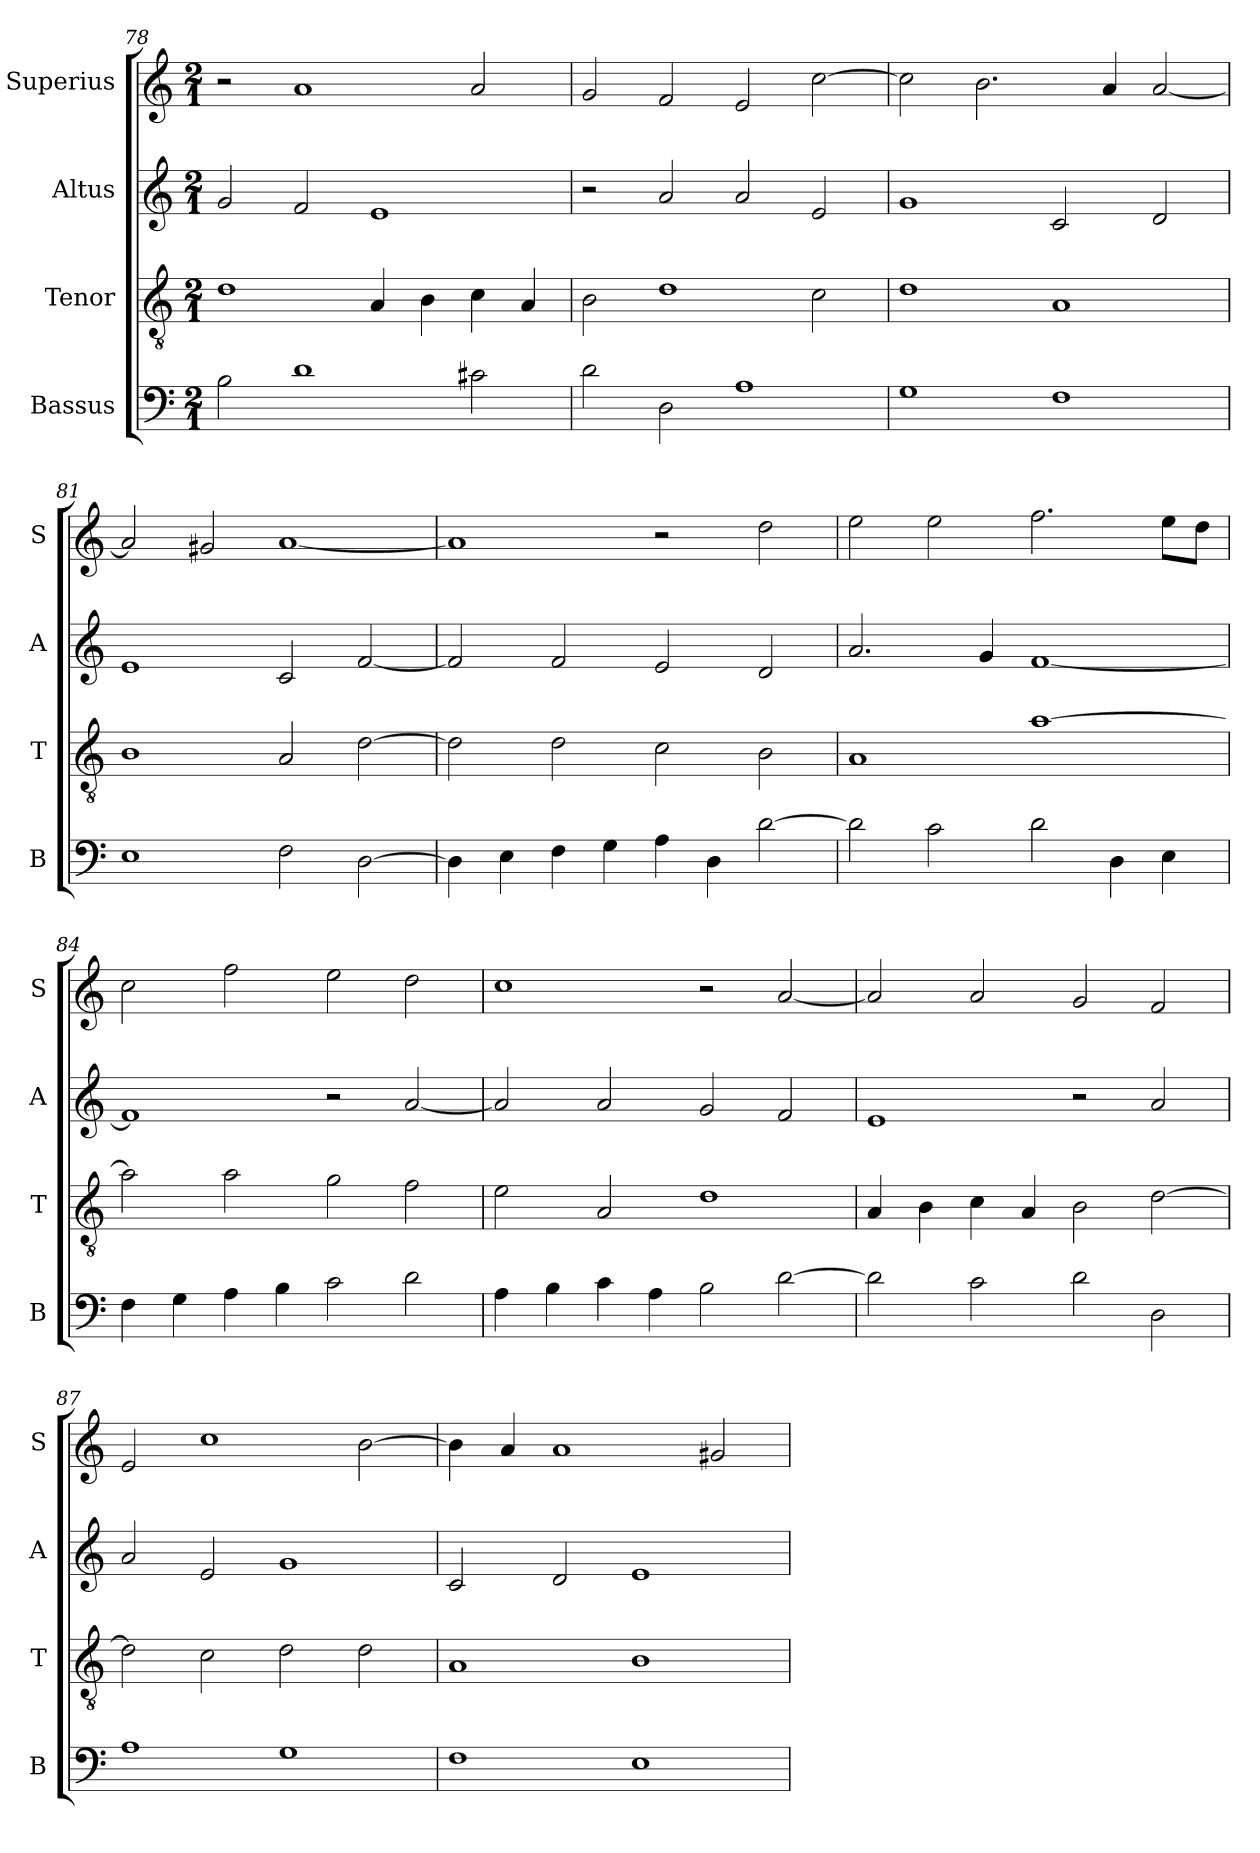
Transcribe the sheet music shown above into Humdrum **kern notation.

**kern	**kern	**kern	**kern
*part4	*part3	*part2	*part1
*staff4	*staff3	*staff2	*staff1
*I"Bassus	*I"Tenor	*I"Altus	*I"Superius
*I'B	*I'T	*I'A	*I'S
*clefF4	*clefGv2	*clefG2	*clefG2
*k[]	*k[]	*k[]	*k[]
*C:	*C:	*C:	*C:
*M2/1	*M2/1	*M2/1	*M2/1
=78	=78	=78	=78
2B	1d	2g	2r
1d	.	2f	1a
.	4A	1e	.
.	4B	.	.
2c#X	4c	.	2a
.	4A	.	.
=79	=79	=79	=79
2d	2B	2r	2g
2D	1d	2a	2f
1A	.	2a	2e
.	2c	2e	[2cc
=80	=80	=80	=80
1G	1d	1g	2cc]
.	.	.	2.b
1F	1A	2c	.
.	.	.	4a
.	.	2d	[2a
=81	=81	=81	=81
1E	1B	1e	2a]
.	.	.	2g#X
2F	2A	2c	[1a
[2D	[2d	[2f	.
=82	=82	=82	=82
4D]	2d]	2f]	1a]
4E	.	.	.
4F	2d	2f	.
4G	.	.	.
4A	2c	2e	2r
4D	.	.	.
[2d	2B	2d	2dd
=83	=83	=83	=83
2d]	1A	2.a	2ee
2c	.	.	2ee
.	.	4g	.
2d	[1a	[1f	2.ff
4D	.	.	.
4E	.	.	8eeL
.	.	.	8ddJ
=84	=84	=84	=84
4F	2a]	1f]	2cc
4G	.	.	.
4A	2a	.	2ff
4B	.	.	.
2c	2g	2r	2ee
2d	2f	[2a	2dd
=85	=85	=85	=85
4A	2e	2a]	1cc
4B	.	.	.
4c	2A	2a	.
4A	.	.	.
2B	1d	2g	2r
[2d	.	2f	[2a
=86	=86	=86	=86
2d]	4A	1e	2a]
.	4B	.	.
2c	4c	.	2a
.	4A	.	.
2d	2B	2r	2g
2D	[2d	2a	2f
=87	=87	=87	=87
1A	2d]	2a	2e
.	2c	2e	1cc
1G	2d	1g	.
.	2d	.	[2b
=88	=88	=88	=88
1F	1A	2c	4b]
.	.	.	4a
.	.	2d	1a
1E	1B	1e	.
.	.	.	2g#X
=	=	=	=
*-	*-	*-	*-
